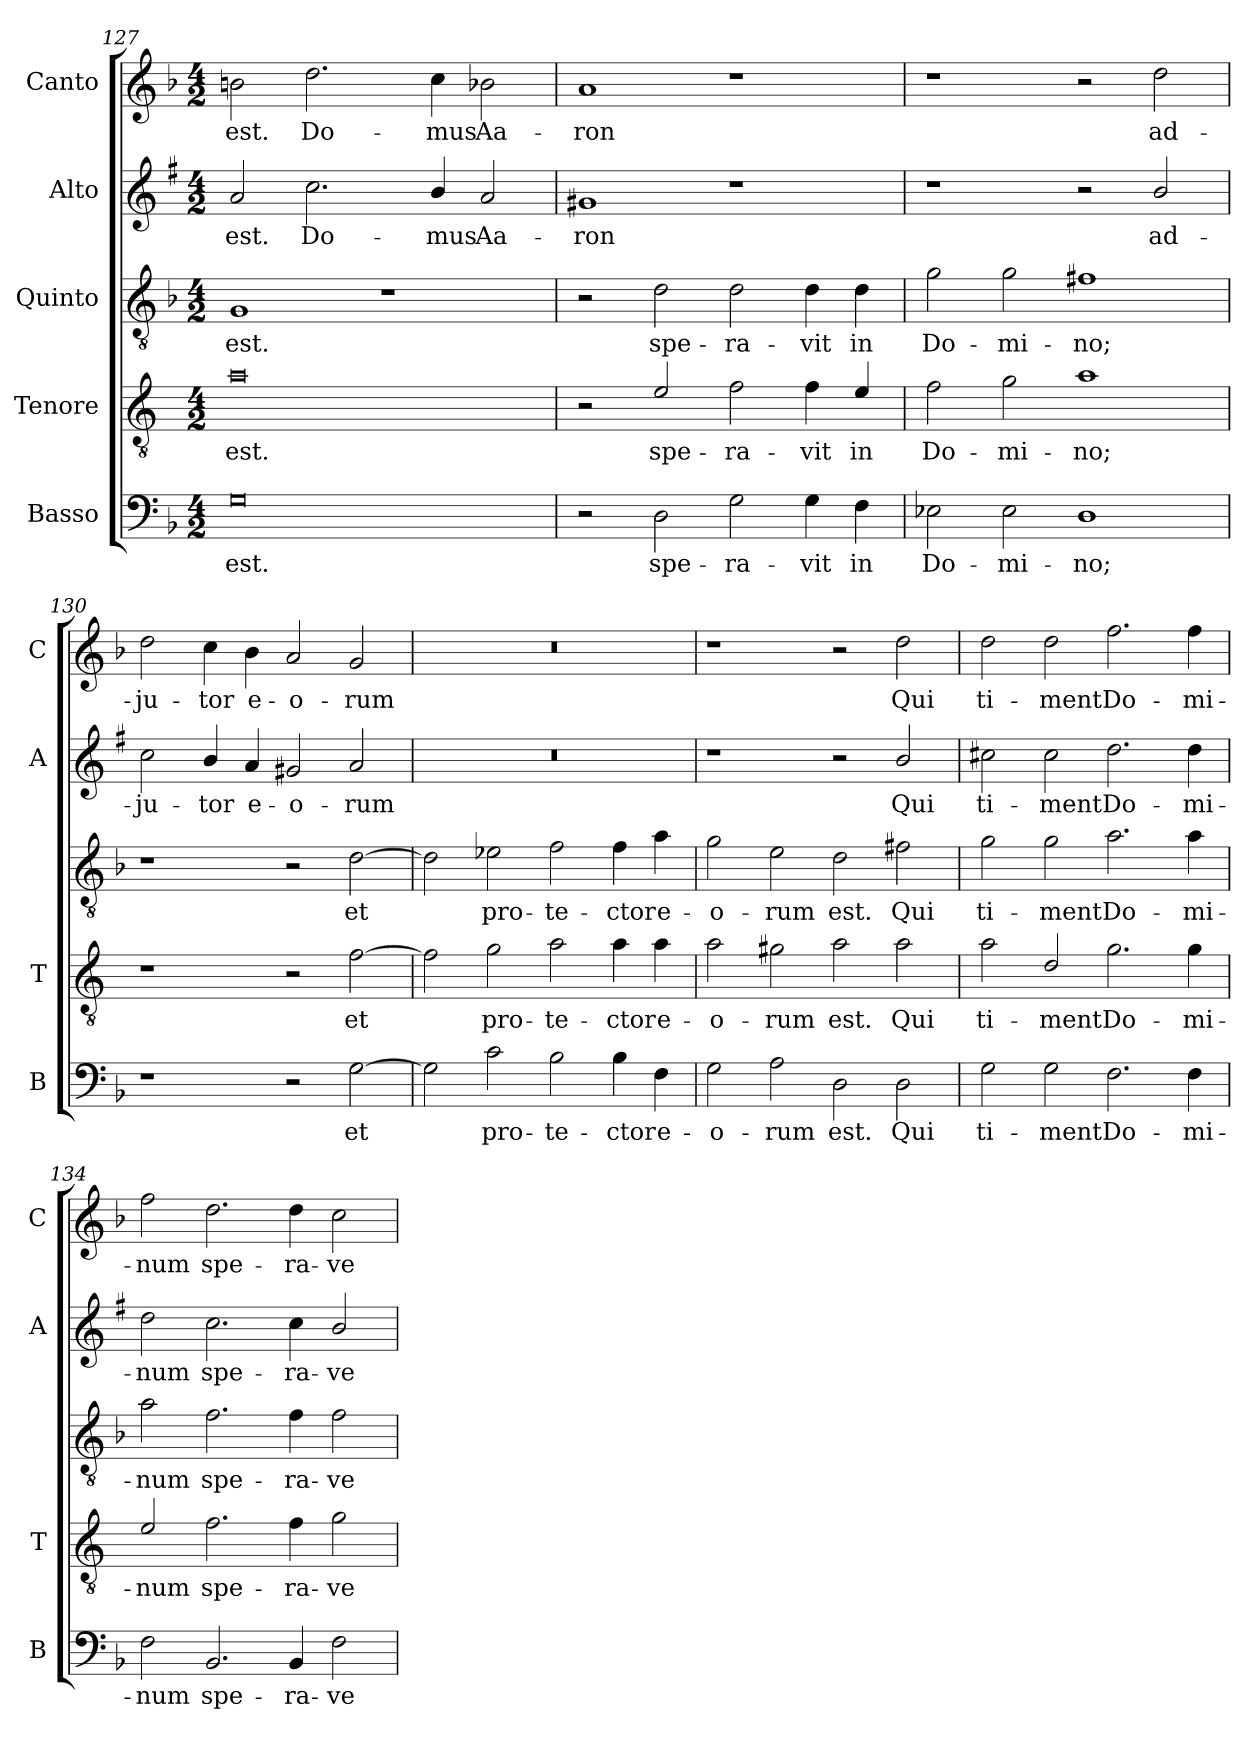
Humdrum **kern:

**kern	**text	**kern	**text	**kern	**text	**kern	**text	**kern	**text
*part5	*part5	*part4	*part4	*part3	*part3	*part2	*part2	*part1	*part1
*staff5	*staff5	*staff4	*staff4	*staff3	*staff3	*staff2	*staff2	*staff1	*staff1
*I"Basso	*	*I"Tenore	*	*I"Quinto	*	*I"Alto	*	*I"Canto	*
*I'B	*	*I'T	*	*	*	*I'A	*	*I'C	*
*clefF4	*	*clefGv2	*	*clefGv2	*	*clefG2	*	*clefG2	*
*	*	*ITrd4c7	*	*	*	*ITrd1c2	*	*	*
*k[b-]	*	*k[b-]	*	*k[b-]	*	*k[b-]	*	*k[b-]	*
*F:	*	*F:	*	*F:	*	*F:	*	*F:	*
*M4/2	*	*M4/2	*	*M4/2	*	*M4/2	*	*M4/2	*
=127	=127	=127	=127	=127	=127	=127	=127	=127	=127
!	!LO:LY:b	!	!LO:LY:b	!	!LO:LY:b	!	!LO:LY:b	!	!LO:LY:b
0G	est.	0d	est.	1G	est.	2g/	est.	2bn\	est.
!	!	!	!	!	!	!	!LO:LY:b	!	!LO:LY:b
.	.	.	.	.	.	2.b-\	Do-	2.dd\	Do-
.	.	.	.	1r	.	.	.	.	.
!	!	!	!	!	!	!	!LO:LY:b	!	!LO:LY:b
.	.	.	.	.	.	4a/	-mus	4cc\	-mus
!	!	!	!	!	!	!	!LO:LY:b	!	!LO:LY:b
.	.	.	.	.	.	2g/	Aa-	2b-X\	Aa-
=128	=128	=128	=128	=128	=128	=128	=128	=128	=128
!	!	!	!	!	!	!	!LO:LY:b	!	!LO:LY:b
2r	.	2r	.	2r	.	1f#X	-ron	1a	-ron
!	!LO:LY:b	!	!LO:LY:b	!	!LO:LY:b	!	!	!	!
2D\	spe-	2A/	spe-	2d\	spe-	.	.	.	.
!	!LO:LY:b	!	!LO:LY:b	!	!LO:LY:b	!	!	!	!
2G\	-ra-	2B-\	-ra-	2d\	-ra-	1r	.	1r	.
!	!LO:LY:b	!	!LO:LY:b	!	!LO:LY:b	!	!	!	!
4G\	-vit	4B-\	-vit	4d\	-vit	.	.	.	.
!	!LO:LY:b	!	!LO:LY:b	!	!LO:LY:b	!	!	!	!
4F\	in	4A/	in	4d\	in	.	.	.	.
!!LO:LB:g=z
=129	=129	=129	=129	=129	=129	=129	=129	=129	=129
!	!LO:LY:b	!	!LO:LY:b	!	!LO:LY:b	!	!	!	!
2E-X\	Do-	2B-\	Do-	2g\	Do-	1r	.	1r	.
!	!LO:LY:b	!	!LO:LY:b	!	!LO:LY:b	!	!	!	!
2E-\	-mi-	2c\	-mi-	2g\	-mi-	.	.	.	.
!	!LO:LY:b	!	!LO:LY:b	!	!LO:LY:b	!	!	!	!
1D	-no;	1d	-no;	1f#X	-no;	2r	.	2r	.
!	!	!	!	!	!	!	!LO:LY:b	!	!LO:LY:b
.	.	.	.	.	.	2a/	ad-	2dd\	ad-
=130	=130	=130	=130	=130	=130	=130	=130	=130	=130
!	!	!	!	!	!	!	!LO:LY:b	!	!LO:LY:b
1r	.	1r	.	1r	.	2b-\	-ju-	2dd\	-ju-
!	!	!	!	!	!	!	!LO:LY:b	!	!LO:LY:b
.	.	.	.	.	.	4a/	-tor	4cc\	-tor
!	!	!	!	!	!	!	!LO:LY:b	!	!LO:LY:b
.	.	.	.	.	.	4g/	e-	4b-\	e-
!	!	!	!	!	!	!	!LO:LY:b	!	!LO:LY:b
2r	.	2r	.	2r	.	2f#X/	-o-	2a/	-o-
!	!LO:LY:b	!	!LO:LY:b	!	!LO:LY:b	!	!LO:LY:b	!	!LO:LY:b
[2G\	et	[2B-\	et	[2d\	et	2g/	-rum	2g/	-rum
=131	=131	=131	=131	=131	=131	=131	=131	=131	=131
2G\]	.	2B-\]	.	2d\]	.	0r	.	0r	.
!	!LO:LY:b	!	!LO:LY:b	!	!LO:LY:b	!	!	!	!
2c\	pro-	2c\	pro-	2e-X\	pro-	.	.	.	.
!	!LO:LY:b	!	!LO:LY:b	!	!LO:LY:b	!	!	!	!
2B-\	-te-	2d\	-te-	2f\	-te-	.	.	.	.
!	!LO:LY:b	!	!LO:LY:b	!	!LO:LY:b	!	!	!	!
4B-\	-ctor	4d\	-ctor	4f\	-ctor	.	.	.	.
!	!LO:LY:b	!	!LO:LY:b	!	!LO:LY:b	!	!	!	!
4F\	e-	4d\	e-	4a\	e-	.	.	.	.
=132	=132	=132	=132	=132	=132	=132	=132	=132	=132
!	!LO:LY:b	!	!LO:LY:b	!	!LO:LY:b	!	!	!	!
2G\	-o-	2d\	-o-	2g\	-o-	1r	.	1r	.
!	!LO:LY:b	!	!LO:LY:b	!	!LO:LY:b	!	!	!	!
2A\	-rum	2c#X\	-rum	2e\	-rum	.	.	.	.
!	!LO:LY:b	!	!LO:LY:b	!	!LO:LY:b	!	!	!	!
2D\	est.	2d\	est.	2d\	est.	2r	.	2r	.
!	!LO:LY:b	!	!LO:LY:b	!	!LO:LY:b	!	!LO:LY:b	!	!LO:LY:b
2D\	Qui	2d\	Qui	2f#X\	Qui	2a/	Qui	2dd\	Qui
=133	=133	=133	=133	=133	=133	=133	=133	=133	=133
!	!LO:LY:b	!	!LO:LY:b	!	!LO:LY:b	!	!LO:LY:b	!	!LO:LY:b
2G\	ti-	2d\	ti-	2g\	ti-	2bn\	ti-	2dd\	ti-
!	!LO:LY:b	!	!LO:LY:b	!	!LO:LY:b	!	!LO:LY:b	!	!LO:LY:b
2G\	-ment	2G/	-ment	2g\	-ment	2b\	-ment	2dd\	-ment
!	!LO:LY:b	!	!LO:LY:b	!	!LO:LY:b	!	!LO:LY:b	!	!LO:LY:b
2.F\	Do-	2.c\	Do-	2.a\	Do-	2.cc\	Do-	2.ff\	Do-
!	!LO:LY:b	!	!LO:LY:b	!	!LO:LY:b	!	!LO:LY:b	!	!LO:LY:b
4F\	-mi-	4c\	-mi-	4a\	-mi-	4cc\	-mi-	4ff\	-mi-
!!LO:PB:g=z
=134	=134	=134	=134	=134	=134	=134	=134	=134	=134
!	!LO:LY:b	!	!LO:LY:b	!	!LO:LY:b	!	!LO:LY:b	!	!LO:LY:b
2F\	-num	2A/	-num	2a\	-num	2cc\	-num	2ff\	-num
!	!LO:LY:b	!	!LO:LY:b	!	!LO:LY:b	!	!LO:LY:b	!	!LO:LY:b
2.BB-/	spe-	2.B-\	spe-	2.f\	spe-	2.b-\	spe-	2.dd\	spe-
!	!LO:LY:b	!	!LO:LY:b	!	!LO:LY:b	!	!LO:LY:b	!	!LO:LY:b
4BB-/	-ra-	4B-\	-ra-	4f\	-ra-	4b-\	-ra-	4dd\	-ra-
!	!LO:LY:b	!	!LO:LY:b	!	!LO:LY:b	!	!LO:LY:b	!	!LO:LY:b
2F\	-ve-	2c\	-ve-	2f\	-ve-	2a/	-ve-	2cc\	-ve-
=	=	=	=	=	=	=	=	=	=
*-	*-	*-	*-	*-	*-	*-	*-	*-	*-
